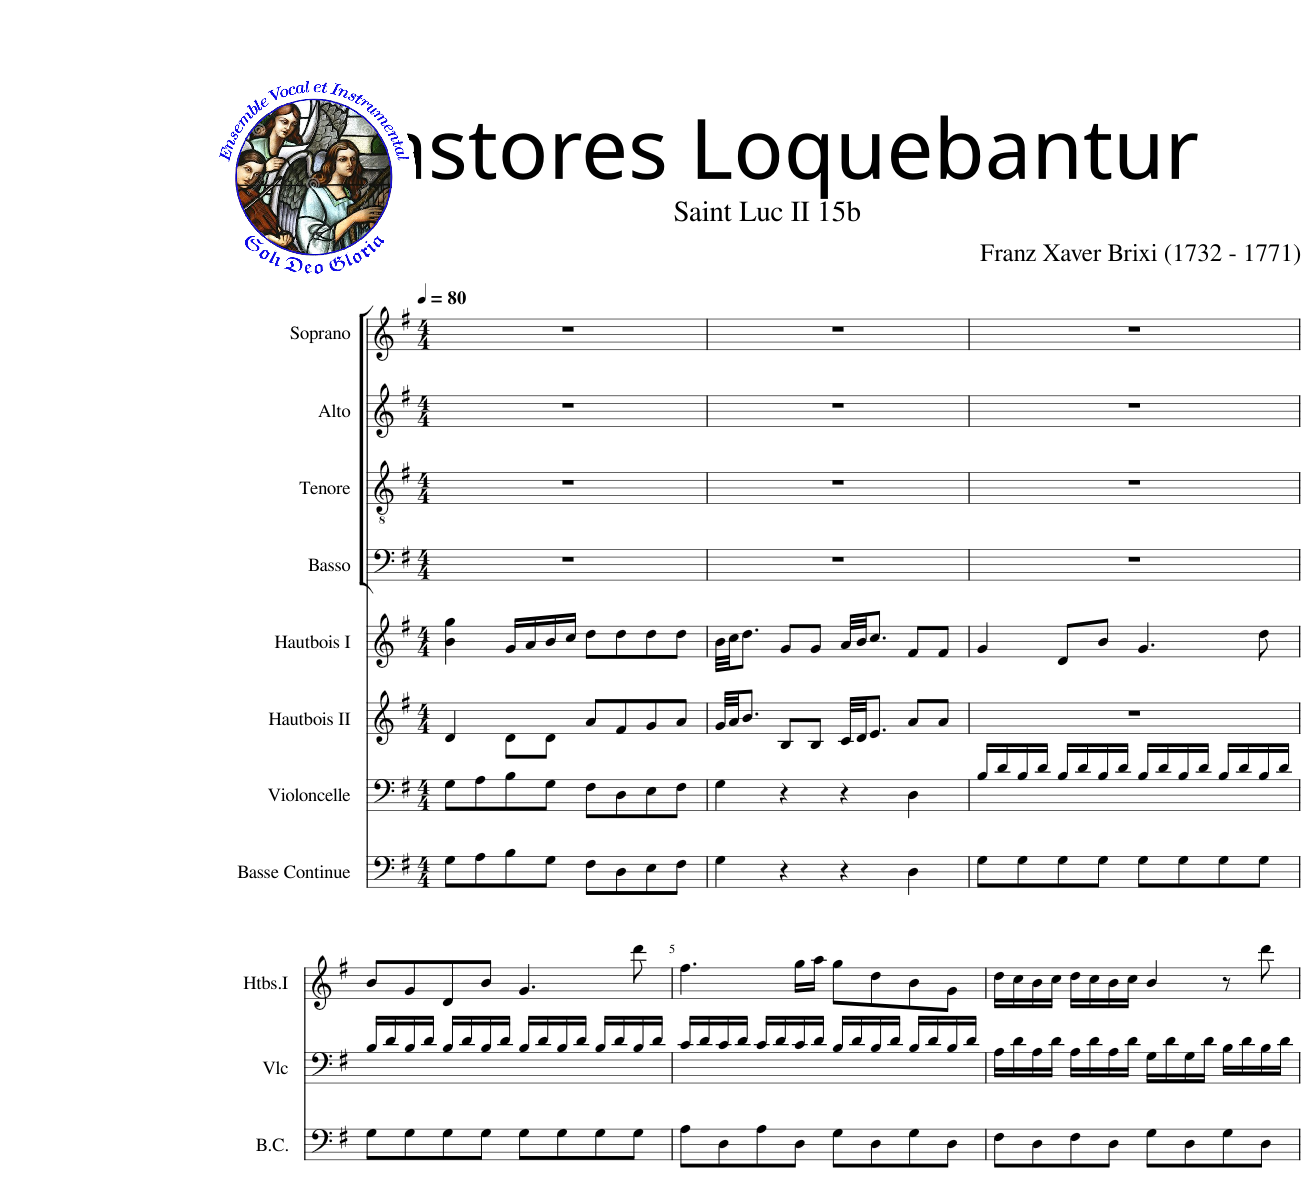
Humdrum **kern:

**kern	**kern	**kern	**kern
*part4	*part3	*part2	*part1
*staff4	*staff3	*staff2	*staff1
*I"Basse Continue	*I"Violoncelle	*I"Hautbois II	*I"Hautbois I
*I'B.C.	*I'Vlc	*I'Htbs.II	*I'Htbs.I
*clefF4	*clefF4	*clefG2	*clefG2
*k[f#]	*k[f#]	*k[f#]	*k[f#]
*M4/4	*M4/4	*M4/4	*M4/4
=1	=1	=1	=1
8G\L	8G\L	4d/	4b\ 4gg\
8A\	8A\	.	.
8B\	8B\	8d\L	16g/LL
.	.	.	16a/
8G\J	8G\J	8d\J	16b/
.	.	.	16cc/JJ
8F#\L	8F#\L	8a/L	8dd\L
8D\	8D\	8f#/	8dd\
8E\	8E\	8g/	8dd\
8F#\J	8F#\J	8a/J	8dd\J
=2	=2	=2	=2
4G\	4G\	32g/LLL	32b\LLL
.	.	32a/JJ	32cc\JJ
.	.	8.b/J	8.dd\J
4r	4r	8B/L	8g/L
.	.	8B/J	8g/J
4r	4r	32c/LLL	32a/LLL
.	.	32d/JJ	32b/JJ
.	.	8.e/J	8.cc/J
4D\	4D\	8a/L	8f#/L
.	.	8a/J	8f#/J
=3	=3	=3	=3
8G\L	16B/LL	1r	4g/
.	16d/	.	.
8G\	16B/	.	.
.	16d/JJ	.	.
8G\	16B/LL	.	8d/L
.	16d/	.	.
8G\J	16B/	.	8b/J
.	16d/JJ	.	.
8G\L	16B/LL	.	4.g/
.	16d/	.	.
8G\	16B/	.	.
.	16d/JJ	.	.
8G\	16B/LL	.	.
.	16d/	.	.
8G\J	16B/	.	8dd\
.	16d/JJ	.	.
!!LO:LB:g=z
=4	=4	=4	=4
8G\L	16B/LL	1r	8b/L
.	16d/	.	.
8G\	16B/	.	8g/
.	16d/JJ	.	.
8G\	16B/LL	.	8d/
.	16d/	.	.
8G\J	16B/	.	8b/J
.	16d/JJ	.	.
8G\L	16B/LL	.	4.g/
.	16d/	.	.
8G\	16B/	.	.
.	16d/JJ	.	.
8G\	16B/LL	.	.
.	16d/	.	.
8G\J	16B/	.	8ddd\
.	16d/JJ	.	.
=5	=5	=5	=5
8A\L	16c/LL	1r	4.ff#\
.	16d/	.	.
8D\	16c/	.	.
.	16d/JJ	.	.
8A\	16c/LL	.	.
.	16d/	.	.
8D\J	16c/	.	16gg\LL
.	16d/JJ	.	16aa\JJ
8G\L	16B/LL	.	8gg\L
.	16d/	.	.
8D\	16B/	.	8dd\
.	16d/JJ	.	.
8G\	16B/LL	.	8b\
.	16d/	.	.
8D\J	16B/	.	8g\J
.	16d/JJ	.	.
=6	=6	=6	=6
8F#\L	16A\LL	1r	16dd\LL
.	16d\	.	16cc\
8D\	16A\	.	16b\
.	16d\JJ	.	16cc\JJ
8F#\	16A\LL	.	16dd\LL
.	16d\	.	16cc\
8D\J	16A\	.	16b\
.	16d\JJ	.	16cc\JJ
8G\L	16G\LL	.	4b/
.	16d\	.	.
8D\	16G\	.	.
.	16d\JJ	.	.
8G\	16B\LL	.	8r
.	16d\	.	.
8D\J	16B\	.	8ddd\
.	16d\JJ	.	.
=	=	=	=
*-	*-	*-	*-
